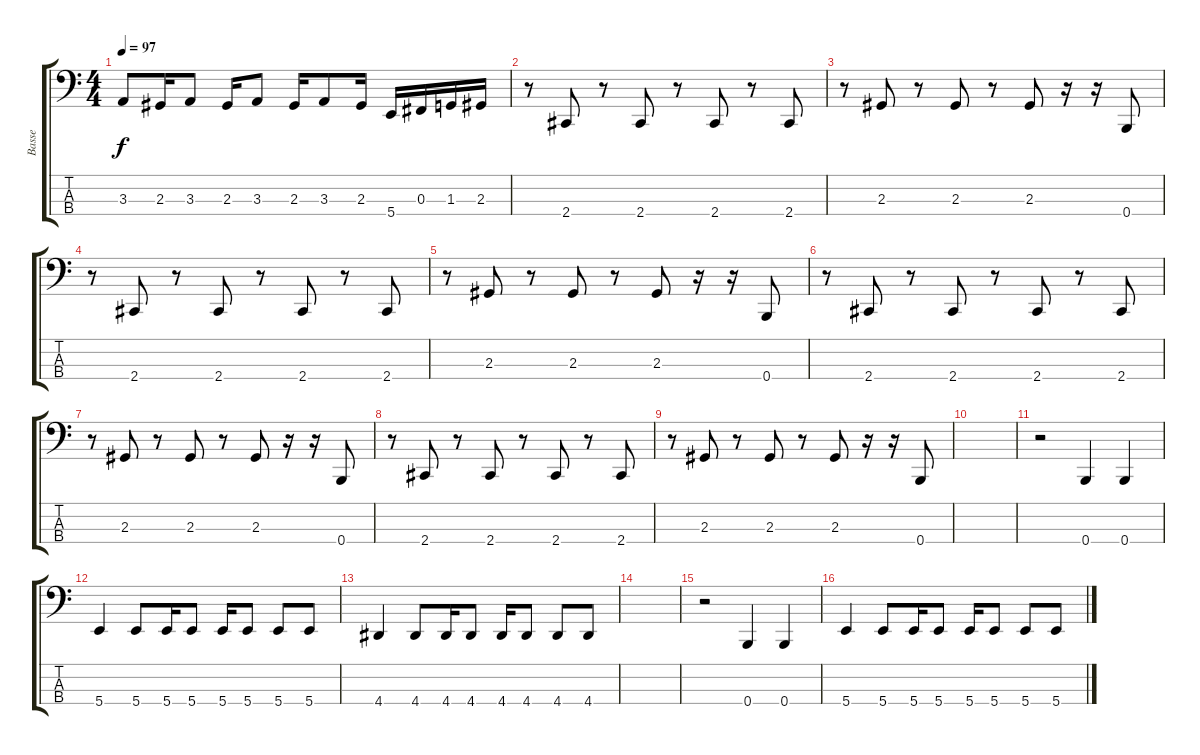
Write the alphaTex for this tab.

\track ("Basse" "Basse") {instrument electricbasspick}
\staff {score tabs}
\tuning (E2 B1 Gb1 B0) {hide}
\ts (4 4)
\tempo 97
\clef f4
\ks c
3.3.8{dy f} 2.3.16 3.3.8 2.3.16 3.3.8 2.3.16 3.3.8 2.3.16 5.4.16 0.3.16 1.3.16 2.3.16 |
r.8 2.4.8 r.8 2.4.8 r.8 2.4.8 r.8 2.4.8 |
r.8 2.3.8 r.8 2.3.8 r.8 2.3.8 r.16 r.16 0.4.8 |
r.8 2.4.8 r.8 2.4.8 r.8 2.4.8 r.8 2.4.8 |
r.8 2.3.8 r.8 2.3.8 r.8 2.3.8 r.16 r.16 0.4.8 |
r.8 2.4.8 r.8 2.4.8 r.8 2.4.8 r.8 2.4.8 |
r.8 2.3.8 r.8 2.3.8 r.8 2.3.8 r.16 r.16 0.4.8 |
r.8 2.4.8 r.8 2.4.8 r.8 2.4.8 r.8 2.4.8 |
r.8 2.3.8 r.8 2.3.8 r.8 2.3.8 r.16 r.16 0.4.8 |
|
r.2 0.4.4 0.4.4 |
5.4.4 5.4.8 5.4.16 5.4.8 5.4.16 5.4.8 5.4.8 5.4.8 |
4.4.4 4.4.8 4.4.16 4.4.8 4.4.16 4.4.8 4.4.8 4.4.8 |
|
r.2 0.4.4 0.4.4 |
5.4.4 5.4.8 5.4.16 5.4.8 5.4.16 5.4.8 5.4.8 5.4.8
